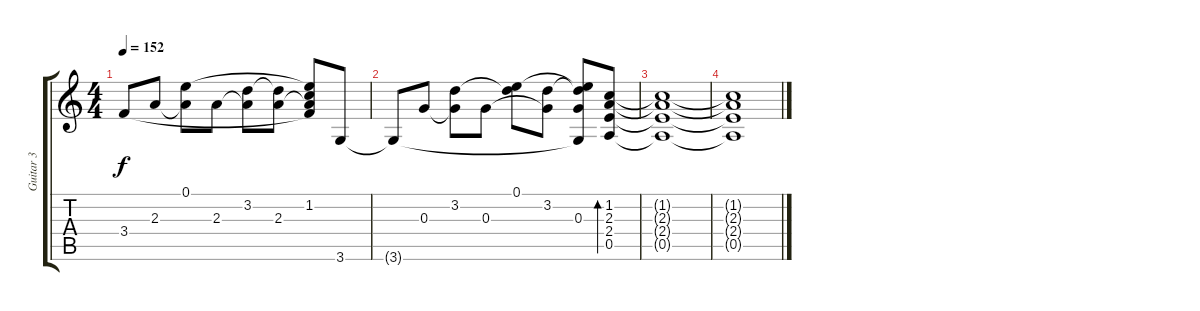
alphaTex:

\track ("Guitar 3" "Guitar 3") {instrument electricguitarclean}
\staff {score tabs}
\tuning (E4 B3 G3 D3 A2 E2) {hide}
\ts (4 4)
\tempo 152
\clef g2
\ks c
3.4{t}.8{dy f} 2.3.8 (0.1 2.3{t}).8 2.3.8 (3.2 2.3{t}).8 (3.2{t} 2.3).8 (0.1{t} 1.2 2.3{t} 3.4{t}).8 3.6.8 |
3.6{t}.8 0.3.8 (3.2 0.3{t}).8 0.3.8 (0.1 3.2{t}).8 (3.2 0.3{t}).8 (0.1{t} 3.2{t} 0.3 3.6{t}).8 (1.2 2.3 2.4 0.5).8{bd 60} |
(1.2{t} 2.3{t} 2.4{t} 0.5{t}).1 |
(1.2{t} 2.3{t} 2.4{t} 0.5{t}).1
